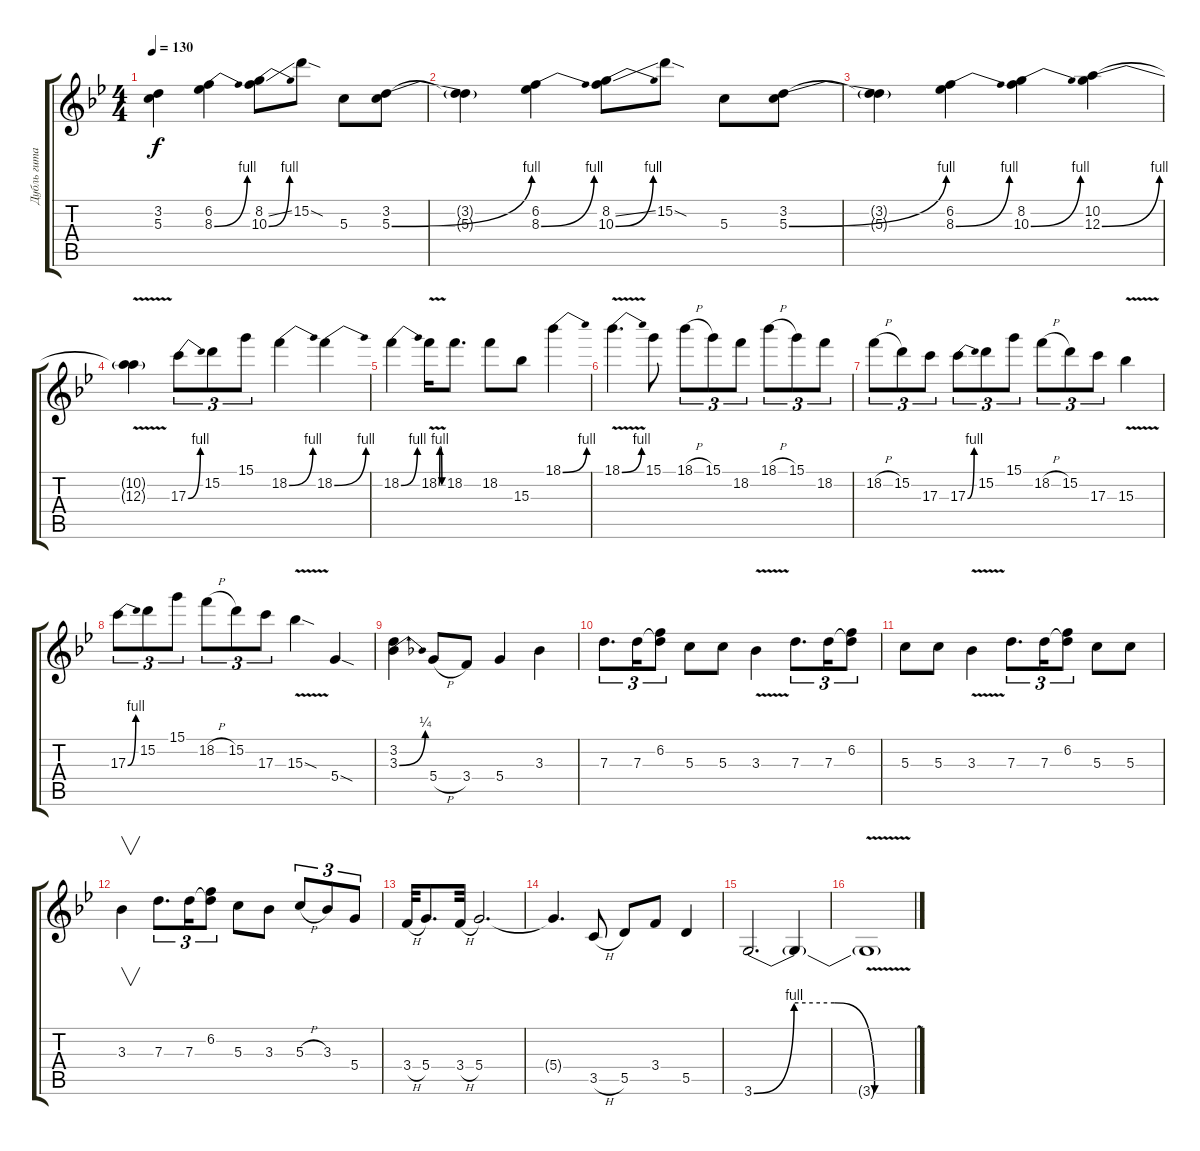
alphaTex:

\track ("Дубль гитара" "Дубль гита") {instrument overdrivenguitar}
\staff {score tabs}
\tuning (E4 B3 G3 D3 A2 E2) {hide}
\ts (4 4)
\tempo 130
\clef g2
\ks gminor
(3.2{t} 5.3{t}).4{dy f} (6.2 8.3{be (bend 0 0 60 4)}).4 (8.2{ss} 10.3{be (bend 0 0 60 4)}).8 15.2{sod}.8 5.3.8 (3.2 5.3{be (bend 0 0 60 4)}).8 |
(3.2{t} 5.3{t}).4 (6.2 8.3{be (bend 0 0 60 4)}).4 (8.2{ss} 10.3{be (bend 0 0 60 4)}).8 15.2{sod}.8 5.3.8 (3.2 5.3{be (bend 0 0 60 4)}).8 |
(3.2{t} 5.3{t}).4 (6.2 8.3{be (bend 0 0 60 4)}).4 (8.2 10.3{be (bend 0 0 60 4)}).4 (10.2 12.3{be (bend 0 0 60 4)}).4 |
(10.2{v t} 12.3{v t}).4 17.3{be (bend 0 0 60 4)}.8{tu (3 2)} 15.2.8{tu (3 2)} 15.1.8{tu (3 2)} 18.2{be (bend 0 0 60 4)}.4 18.2{be (bend 0 0 60 4)}.4 |
18.2{be (bend 0 0 60 4)}.4 18.2{be (custom 0 0 15 4 30 4 45 0 60 0) v}.16 18.2.8{d} 18.2.8 15.3.8 18.1{be (bend 0 0 60 4)}.4 |
18.1{be (bend 0 0 60 4) v}.4{d} 15.1.8 18.1{h}.8{tu (3 2)} 15.1.8{tu (3 2)} 18.2.8{tu (3 2)} 18.1{h}.8{tu (3 2)} 15.1.8{tu (3 2)} 18.2.8{tu (3 2)} |
18.2{h}.8{tu (3 2)} 15.2.8{tu (3 2)} 17.3.8{tu (3 2)} 17.3{be (bend 0 0 60 4)}.8{tu (3 2)} 15.2.8{tu (3 2)} 15.1.8{tu (3 2)} 18.2{h}.8{tu (3 2)} 15.2.8{tu (3 2)} 17.3.8{tu (3 2)} 15.3{v}.4 |
17.3{be (bend 0 0 60 4)}.8{tu (3 2)} 15.2.8{tu (3 2)} 15.1.8{tu (3 2)} 18.2{h}.8{tu (3 2)} 15.2.8{tu (3 2)} 17.3.8{tu (3 2)} 15.3{v sod}.4 5.4{sod}.4 |
(3.2 3.3{be (bend 0 0 60 1)}).4 5.4{h}.8 3.4.8 5.4.4 3.3.4 |
7.3.8{d tu (3 2)} 7.3.16{tu (3 2)} (6.2 7.3{t}).8{tu (3 2)} 5.3.8 5.3.8 3.3{v}.4 7.3.8{d tu (3 2)} 7.3.16{tu (3 2)} (6.2 7.3{t}).8{tu (3 2)} |
5.3.8 5.3.8 3.3{v}.4 7.3.8{d tu (3 2)} 7.3.16{tu (3 2)} (6.2 7.3{t}).8{tu (3 2)} 5.3.8 5.3.8 |
3.3.4{v} 7.3.8{d tu (3 2)} 7.3.16{tu (3 2)} (6.2 7.3{t}).8{tu (3 2)} 5.3.8 3.3.8 5.3{h}.8{tu (3 2)} 3.3.8{tu (3 2)} 5.4.8{tu (3 2)} |
3.4{h}.32 5.4.8{d} 3.4{h}.32 5.4.2{d} |
5.4{t}.4{d} 3.5{h}.8 5.5.8 3.4.8 5.5.4 |
3.6{be (custom 0 0 15 4 30 4 45 0 60 0)}.2{d} 3.6{t}.4 |
3.6{v t}.1
